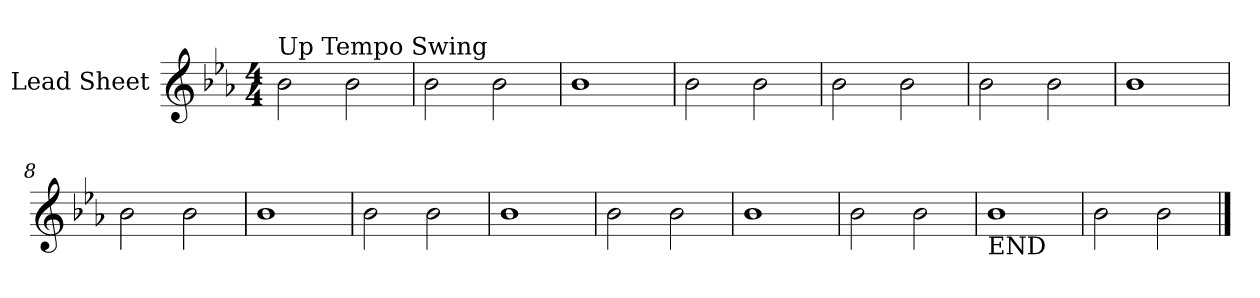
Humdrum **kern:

**kern
*part1
*staff1
*I"Lead Sheet
*clefG2
*k[b-e-a-]
*E-:
*M4/4
=1
!LO:TX:a:t=Up Tempo Swing
2b-\
2b-\
=2
2b-\
2b-\
=3
1b-
=4
2b-\
2b-\
!!LO:LB:g=z
=5
2b-\
2b-\
=6
2b-\
2b-\
=7
1b-
=8
2b-\
2b-\
!!LO:LB:g=z
=9
1b-
=10
2b-\
2b-\
=11
1b-
=12
2b-\
2b-\
!!LO:LB:g=z
=13
1b-
=14
2b-\
2b-\
=15
!LO:TX:b:t=END
1b-
=16
2b-\
2b-\
==
*-
